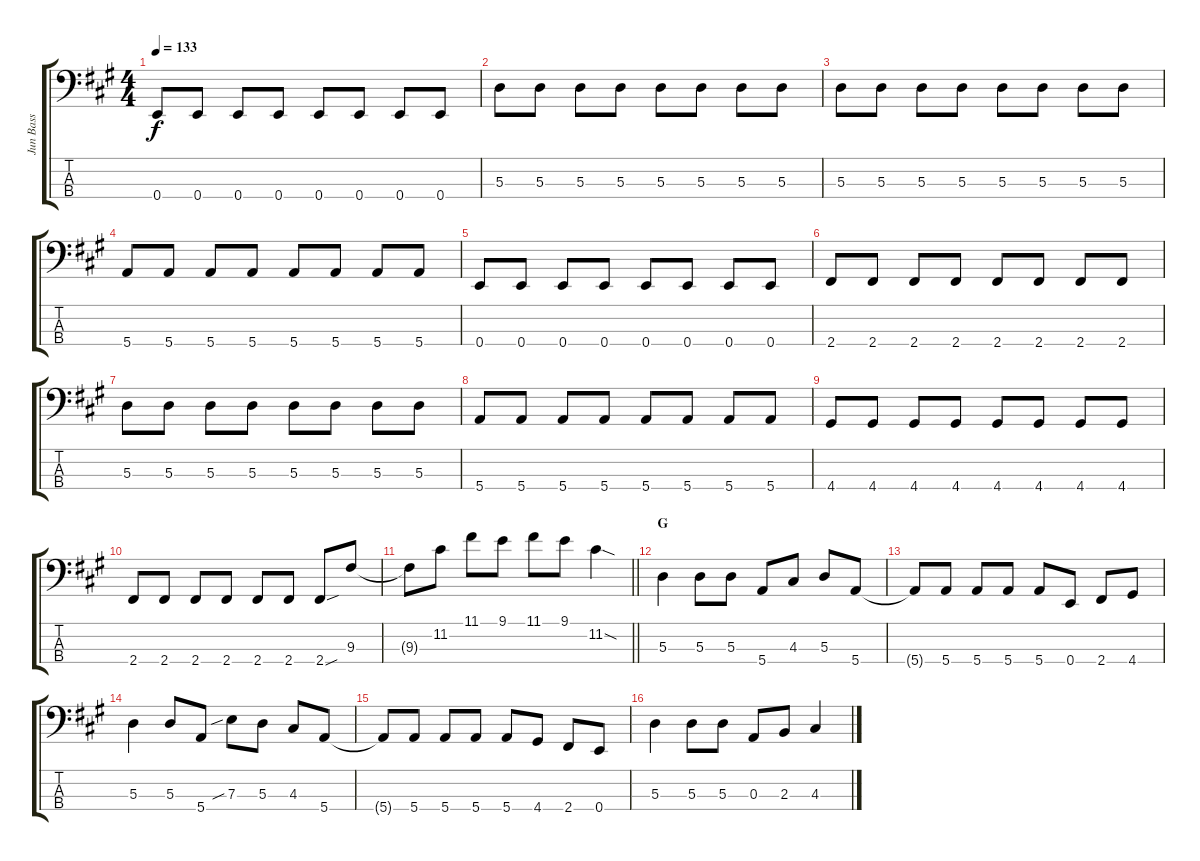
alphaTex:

\track ("Jun Bass" "Jun Bass") {instrument electricbasspick}
\staff {score tabs}
\tuning (G2 D2 A1 E1) {hide}
\ts (4 4)
\tempo 133
\clef f4
\ks a
0.4.8{dy f} 0.4.8 0.4.8 0.4.8 0.4.8 0.4.8 0.4.8 0.4.8 |
5.3.8 5.3.8 5.3.8 5.3.8 5.3.8 5.3.8 5.3.8 5.3.8 |
5.3.8 5.3.8 5.3.8 5.3.8 5.3.8 5.3.8 5.3.8 5.3.8 |
5.4.8 5.4.8 5.4.8 5.4.8 5.4.8 5.4.8 5.4.8 5.4.8 |
0.4.8 0.4.8 0.4.8 0.4.8 0.4.8 0.4.8 0.4.8 0.4.8 |
2.4.8 2.4.8 2.4.8 2.4.8 2.4.8 2.4.8 2.4.8 2.4.8 |
5.3.8 5.3.8 5.3.8 5.3.8 5.3.8 5.3.8 5.3.8 5.3.8 |
5.4.8 5.4.8 5.4.8 5.4.8 5.4.8 5.4.8 5.4.8 5.4.8 |
4.4.8 4.4.8 4.4.8 4.4.8 4.4.8 4.4.8 4.4.8 4.4.8 |
2.4.8 2.4.8 2.4.8 2.4.8 2.4.8 2.4.8 2.4{sou}.8 9.3.8 |
\barLineRight lightlight
9.3{t}.8 11.2.8 11.1.8 9.1.8 11.1.8 9.1.8 11.2{sod}.4 |
\section ("" "G")
5.3.4 5.3.8 5.3.8 5.4.8 4.3.8 5.3.8 5.4.8 |
5.4{t}.8 5.4.8 5.4.8 5.4.8 5.4.8 0.4.8 2.4.8 4.4.8 |
5.3.4 5.3.8 5.4.8 7.3{sib}.8 5.3.8 4.3.8 5.4.8 |
5.4{t}.8 5.4.8 5.4.8 5.4.8 5.4.8 4.4.8 2.4.8 0.4.8 |
5.3.4 5.3.8 5.3.8 0.3.8 2.3.8 4.3.4
